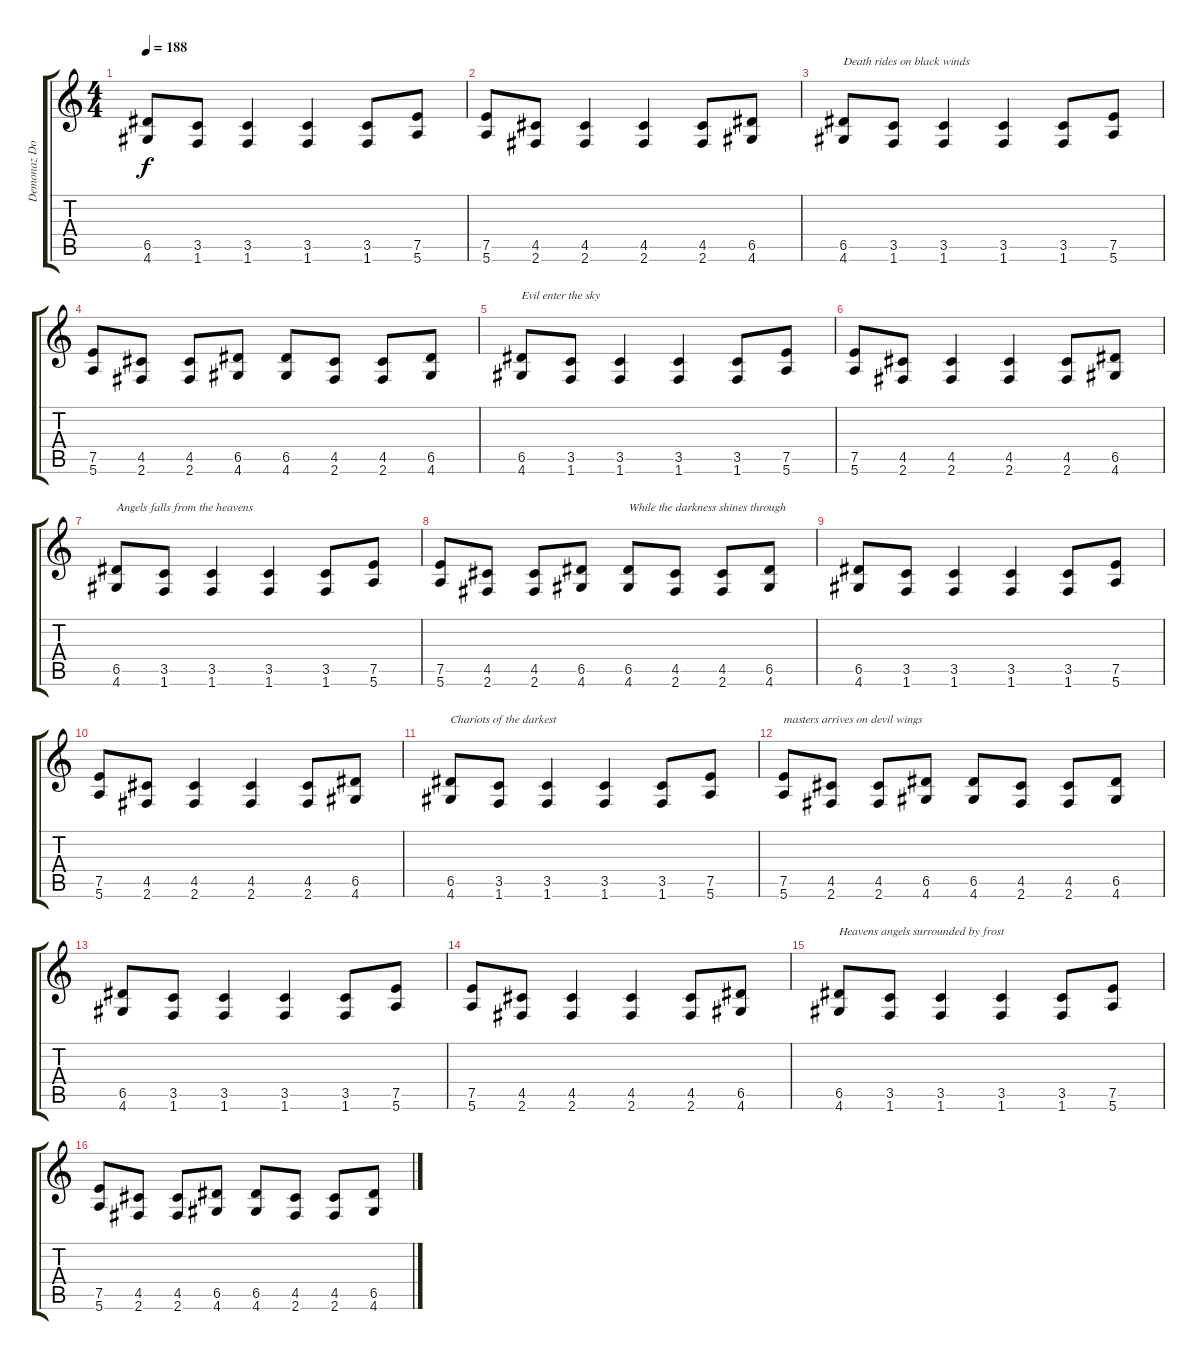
\track ("Demonaz Doom Occulta" "Demonaz Do") {instrument distortionguitar}
\staff {score tabs}
\tuning (E4 B3 G3 D3 A2 E2) {hide}
\ts (4 4)
\tempo 188
\clef g2
\ks c
(6.5 4.6).8{dy f} (3.5 1.6).8 (3.5 1.6).4 (3.5 1.6).4 (3.5 1.6).8 (7.5 5.6).8 |
(7.5 5.6).8 (4.5 2.6).8 (4.5 2.6).4 (4.5 2.6).4 (4.5 2.6).8 (6.5 4.6).8 |
(6.5 4.6).8{txt "Death rides on black winds"} (3.5 1.6).8 (3.5 1.6).4 (3.5 1.6).4 (3.5 1.6).8 (7.5 5.6).8 |
(7.5 5.6).8 (4.5 2.6).8 (4.5 2.6).8 (6.5 4.6).8 (6.5 4.6).8 (4.5 2.6).8 (4.5 2.6).8 (6.5 4.6).8 |
(6.5 4.6).8{txt "Evil enter the sky"} (3.5 1.6).8 (3.5 1.6).4 (3.5 1.6).4 (3.5 1.6).8 (7.5 5.6).8 |
(7.5 5.6).8 (4.5 2.6).8 (4.5 2.6).4 (4.5 2.6).4 (4.5 2.6).8 (6.5 4.6).8 |
(6.5 4.6).8{txt "Angels falls from the heavens"} (3.5 1.6).8 (3.5 1.6).4 (3.5 1.6).4 (3.5 1.6).8 (7.5 5.6).8 |
(7.5 5.6).8 (4.5 2.6).8 (4.5 2.6).8 (6.5 4.6).8 (6.5 4.6).8{txt "While the darkness shines through"} (4.5 2.6).8 (4.5 2.6).8 (6.5 4.6).8 |
(6.5 4.6).8 (3.5 1.6).8 (3.5 1.6).4 (3.5 1.6).4 (3.5 1.6).8 (7.5 5.6).8 |
(7.5 5.6).8 (4.5 2.6).8 (4.5 2.6).4 (4.5 2.6).4 (4.5 2.6).8 (6.5 4.6).8 |
(6.5 4.6).8{txt "Chariots of the darkest "} (3.5 1.6).8 (3.5 1.6).4 (3.5 1.6).4 (3.5 1.6).8 (7.5 5.6).8 |
(7.5 5.6).8{txt "masters arrives on devil wings"} (4.5 2.6).8 (4.5 2.6).8 (6.5 4.6).8 (6.5 4.6).8 (4.5 2.6).8 (4.5 2.6).8 (6.5 4.6).8 |
(6.5 4.6).8 (3.5 1.6).8 (3.5 1.6).4 (3.5 1.6).4 (3.5 1.6).8 (7.5 5.6).8 |
(7.5 5.6).8 (4.5 2.6).8 (4.5 2.6).4 (4.5 2.6).4 (4.5 2.6).8 (6.5 4.6).8 |
(6.5 4.6).8{txt "Heavens angels surrounded by frost"} (3.5 1.6).8 (3.5 1.6).4 (3.5 1.6).4 (3.5 1.6).8 (7.5 5.6).8 |
(7.5 5.6).8 (4.5 2.6).8 (4.5 2.6).8 (6.5 4.6).8 (6.5 4.6).8 (4.5 2.6).8 (4.5 2.6).8 (6.5 4.6).8
